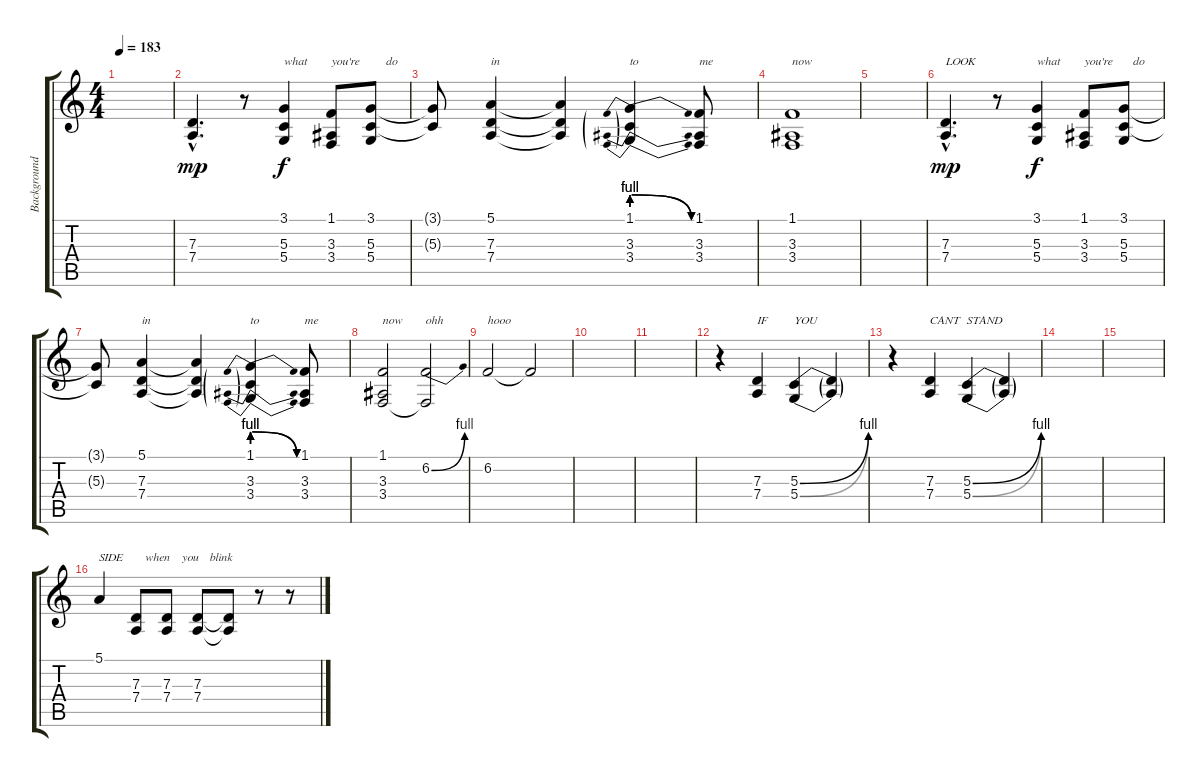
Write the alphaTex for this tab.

\track ("Background Vocals" "Background") {instrument lead1square}
\staff {score tabs}
\tuning (E4 B3 G3 D3 A2 E2) {hide}
\ts (4 4)
\tempo 183
\clef g2
\ks c
|
(7.3{hac} 7.4{hac}).4{d dy mp} r.8 (3.1 5.3 5.4).4{txt "what" dy f} (1.1 3.3 3.4).8{txt "you're"} (3.1 5.3 5.4).8{txt "     do"} |
(3.1{t} 5.3{t}).8 (5.1 7.3 7.4).4{txt "in"} (5.1{t} 7.3{t} 7.4{t}).4 (1.1{be (prebendrelease 0 4 60 0)} 3.3{be (prebendrelease 0 4 60 0)} 3.4{be (prebendrelease 0 4 60 0)}).4{txt "to"} (1.1 3.3 3.4).8{txt "me"} |
(1.1 3.3 3.4).1{txt "now"} |
|
(7.3{hac} 7.4{hac}).4{d txt "LOOK" dy mp} r.8 (3.1 5.3 5.4).4{txt "what" dy f} (1.1 3.3 3.4).8{txt "you're"} (3.1 5.3 5.4).8{txt "   do"} |
(3.1{t} 5.3{t}).8 (5.1 7.3 7.4).4{txt "in"} (5.1{t} 7.3{t} 7.4{t}).4 (1.1{be (prebendrelease 0 4 60 0)} 3.3{be (prebendrelease 0 4 60 0)} 3.4{be (prebendrelease 0 4 60 0)}).4{txt "to"} (1.1 3.3 3.4).8{txt "me"} |
(1.1 3.3 3.4).2{txt "now"} (6.2{be (bend 0 0 60 4)} 3.4{t}).2{txt "ohh"} |
6.2.2{txt "hooo"} 6.2{t}.2 |
|
|
r.4 (7.3 7.4).4{txt "IF"} (5.3{be (bend 0 0 60 4)} 5.4{be (bend 0 0 60 4)}).4{txt "YOU"} (5.3{t} 5.4{t}).4 |
r.4 (7.3 7.4).4{txt "CANT"} (5.3{be (bend 0 0 60 4)} 5.4{be (bend 0 0 60 4)}).4{txt "STAND"} (5.3{t} 5.4{t}).4 |
|
|
5.1.4{txt "SIDE"} (7.3 7.4).8{txt "   when"} (7.3 7.4).8{txt "     you"} (7.3 7.4).8{txt "    blink"} (7.3{t} 7.4{t}).8 r.8 r.8
